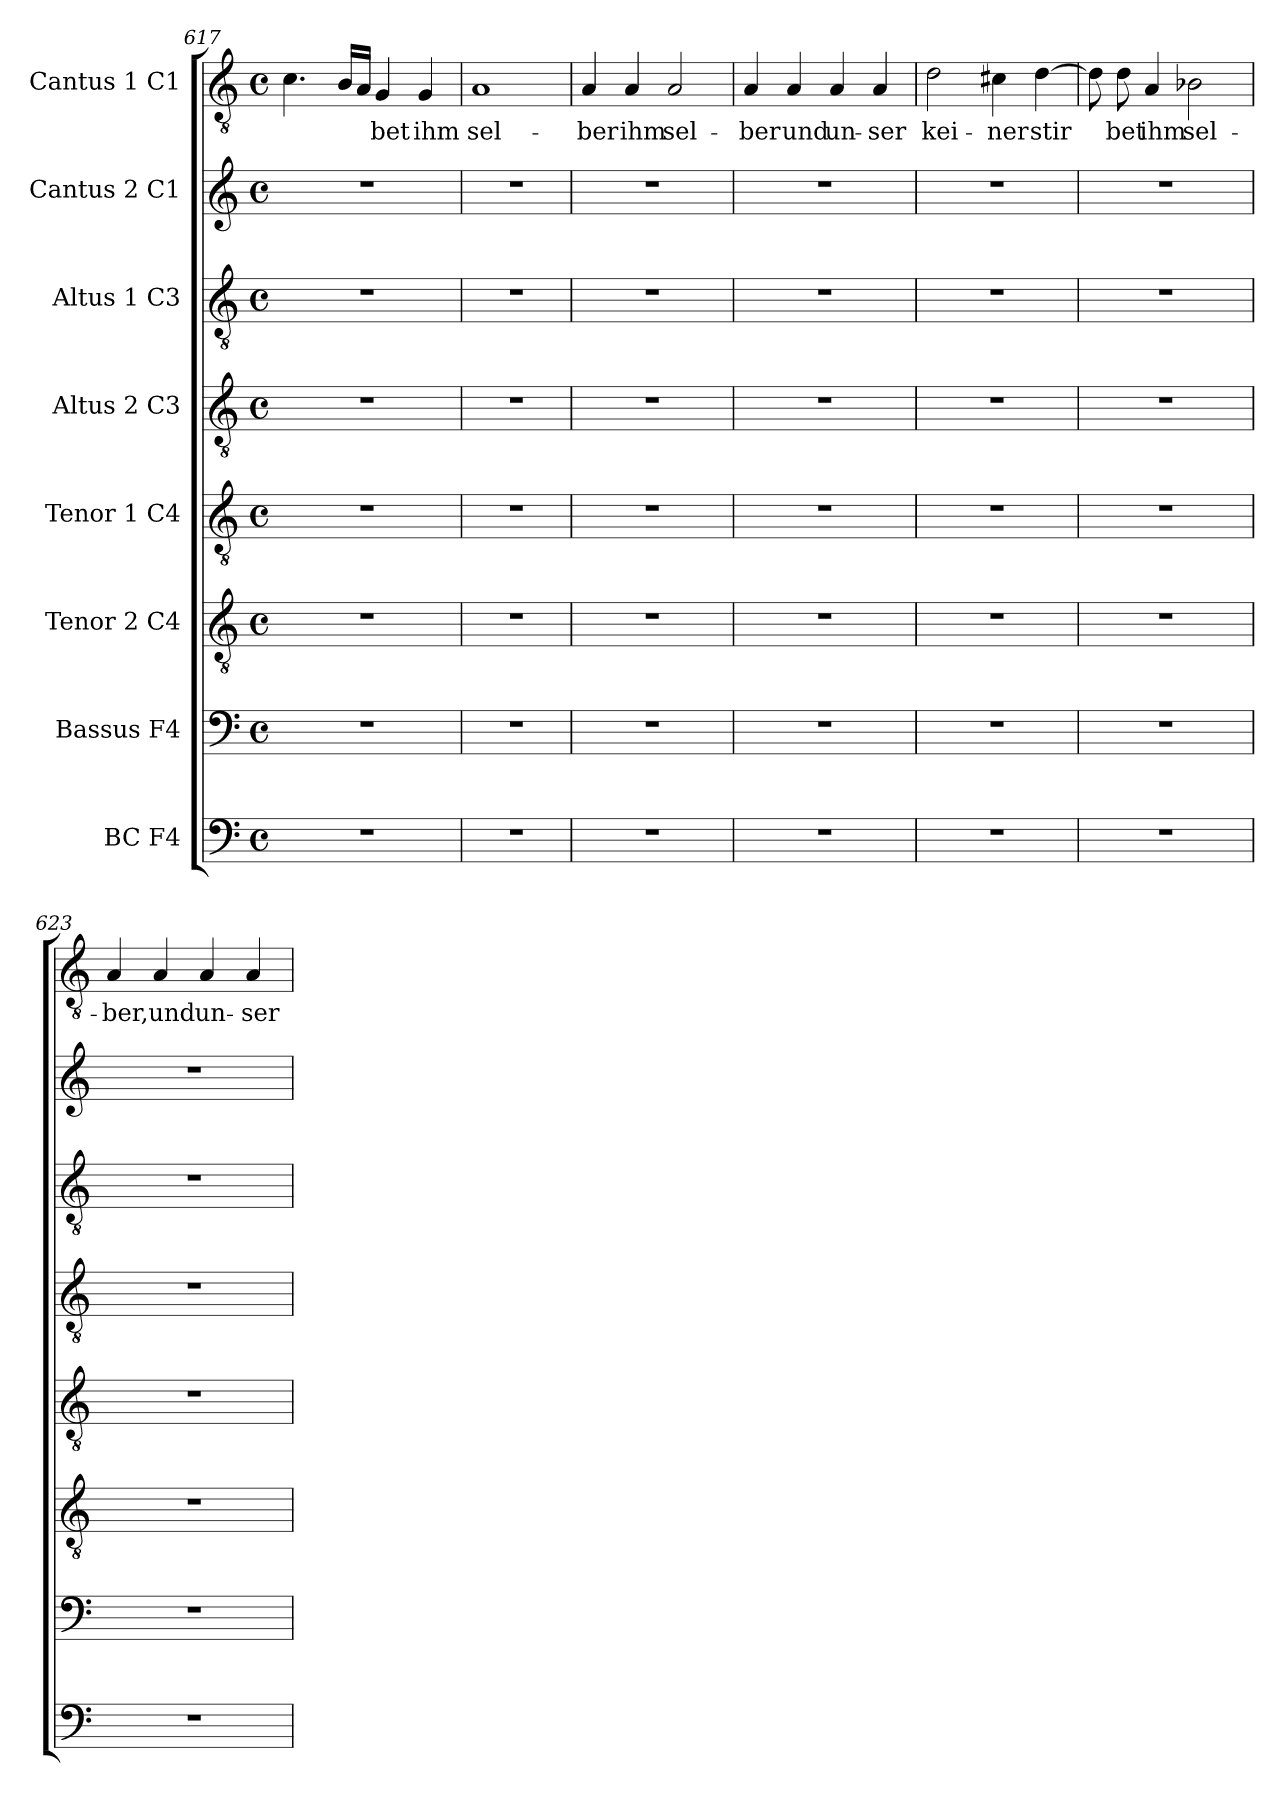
**kern	**kern	**kern	**kern	**kern	**kern	**kern	**kern	**text
*part8	*part7	*part6	*part5	*part4	*part3	*part2	*part1	*part1
*staff8	*staff7	*staff6	*staff5	*staff4	*staff3	*staff2	*staff1	*staff1
*I"BC  F4	*I"Bassus  F4	*I"Tenor 2  C4	*I"Tenor 1  C4	*I"Altus 2  C3	*I"Altus 1  C3	*I"Cantus 2  C1	*I"Cantus 1  C1	*
*clefF4	*clefF4	*clefGv2	*clefGv2	*clefGv2	*clefGv2	*clefG2	*clefGv2	*
*k[]	*k[]	*k[]	*k[]	*k[]	*k[]	*k[]	*k[]	*
*C:	*C:	*C:	*C:	*C:	*C:	*C:	*C:	*
*M4/4	*M4/4	*M4/4	*M4/4	*M4/4	*M4/4	*M4/4	*M4/4	*
*met(c)	*met(c)	*met(c)	*met(c)	*met(c)	*met(c)	*met(c)	*met(c)	*
=617	=617	=617	=617	=617	=617	=617	=617	=617
!	!	!	!	!	!	!	!	!LO:LY:b:cj
1r	1r	1r	1r	1r	1r	1r	4.c\	--
!	!	!	!	!	!	!	!	!LO:LY:b:cj
.	.	.	.	.	.	.	16B/L	--
!	!	!	!	!	!	!	!	!LO:LY:b:cj
.	.	.	.	.	.	.	16A/J	--
!	!	!	!	!	!	!	!	!LO:LY:b:cj
.	.	.	.	.	.	.	4G/	-bet
!	!	!	!	!	!	!	!	!LO:LY:b:cj
.	.	.	.	.	.	.	4G/	ihm
=618	=618	=618	=618	=618	=618	=618	=618	=618
!	!	!	!	!	!	!	!	!LO:LY:b:cj
1r	1r	1r	1r	1r	1r	1r	1A	sel-
=619	=619	=619	=619	=619	=619	=619	=619	=619
!	!	!	!	!	!	!	!	!LO:LY:b:cj
1r	1r	1r	1r	1r	1r	1r	4A/	-ber
!	!	!	!	!	!	!	!	!LO:LY:b:cj
.	.	.	.	.	.	.	4A/	ihm
!	!	!	!	!	!	!	!	!LO:LY:b:cj
.	.	.	.	.	.	.	2A/	sel-
!!LO:PB:g=z
=620	=620	=620	=620	=620	=620	=620	=620	=620
!	!	!	!	!	!	!	!	!LO:LY:b:cj
1r	1r	1r	1r	1r	1r	1r	4A/	-ber
!	!	!	!	!	!	!	!	!LO:LY:b:cj
.	.	.	.	.	.	.	4A/	und
!	!	!	!	!	!	!	!	!LO:LY:b:cj
.	.	.	.	.	.	.	4A/	un-
!	!	!	!	!	!	!	!	!LO:LY:b:cj
.	.	.	.	.	.	.	4A/	-ser
=621	=621	=621	=621	=621	=621	=621	=621	=621
!	!	!	!	!	!	!	!	!LO:LY:b:cj
1r	1r	1r	1r	1r	1r	1r	2d\	kei-
!	!	!	!	!	!	!	!	!LO:LY:b:cj
.	.	.	.	.	.	.	4c#X\	-ner
!	!	!	!	!	!	!	!	!LO:LY:b:cj
.	.	.	.	.	.	.	[>4d\	stir-
=622	=622	=622	=622	=622	=622	=622	=622	=622
!	!	!	!	!	!	!	!	!LO:LY:b:cj
1r	1r	1r	1r	1r	1r	1r	8d\]	--
!	!	!	!	!	!	!	!	!LO:LY:b:cj
.	.	.	.	.	.	.	8d\	-bet
!	!	!	!	!	!	!	!	!LO:LY:b:cj
.	.	.	.	.	.	.	4A/	ihm
!	!	!	!	!	!	!	!	!LO:LY:b:cj
.	.	.	.	.	.	.	2B-X\	sel-
=623	=623	=623	=623	=623	=623	=623	=623	=623
!	!	!	!	!	!	!	!	!LO:LY:b:cj
1r	1r	1r	1r	1r	1r	1r	4A/	-ber,
!	!	!	!	!	!	!	!	!LO:LY:b:cj
.	.	.	.	.	.	.	4A/	und
!	!	!	!	!	!	!	!	!LO:LY:b:cj
.	.	.	.	.	.	.	4A/	un-
!	!	!	!	!	!	!	!	!LO:LY:b:cj
.	.	.	.	.	.	.	4A/	-ser
=	=	=	=	=	=	=	=	=
*-	*-	*-	*-	*-	*-	*-	*-	*-
